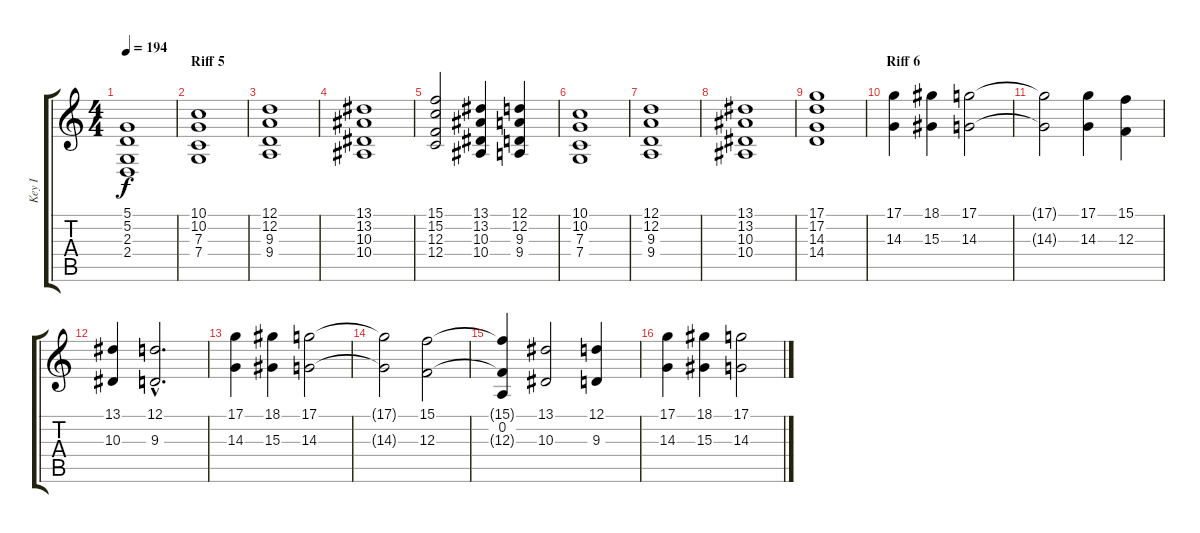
\track ("Key I" "Key I") {instrument stringensemble1}
\staff {score tabs}
\tuning (D4 A3 F3 C3 G2 D2) {hide}
\ts (4 4)
\tempo 194
\clef g2
\ks c
(5.1 5.2 2.3 2.4).1{dy f} |
\section ("" "Riff 5")
(10.1 10.2 7.3 7.4).1 |
(12.1 12.2 9.3 9.4).1 |
(13.1 13.2 10.3 10.4).1 |
(15.1 15.2 12.3 12.4).2 (13.1 13.2 10.3 10.4).4 (12.1 12.2 9.3 9.4).4 |
(10.1 10.2 7.3 7.4).1 |
(12.1 12.2 9.3 9.4).1 |
(13.1 13.2 10.3 10.4).1 |
(17.1 17.2 14.3 14.4).1 |
\section ("" "Riff 6")
(17.1 14.3).4{volume 8} (18.1 15.3).4 (17.1 14.3).2 |
(17.1{t} 14.3{t}).2 (17.1 14.3).4 (15.1 12.3).4 |
(13.1 10.3).4 (12.1{hac} 9.3{hac}).2{d} |
(17.1 14.3).4 (18.1 15.3).4 (17.1 14.3).2 |
(17.1{t} 14.3{t}).2 (15.1 12.3).2 |
(15.1{t} 0.2 12.3{t}).4 (13.1 10.3).2 (12.1 9.3).4 |
(17.1 14.3).4 (18.1 15.3).4 (17.1 14.3).2
